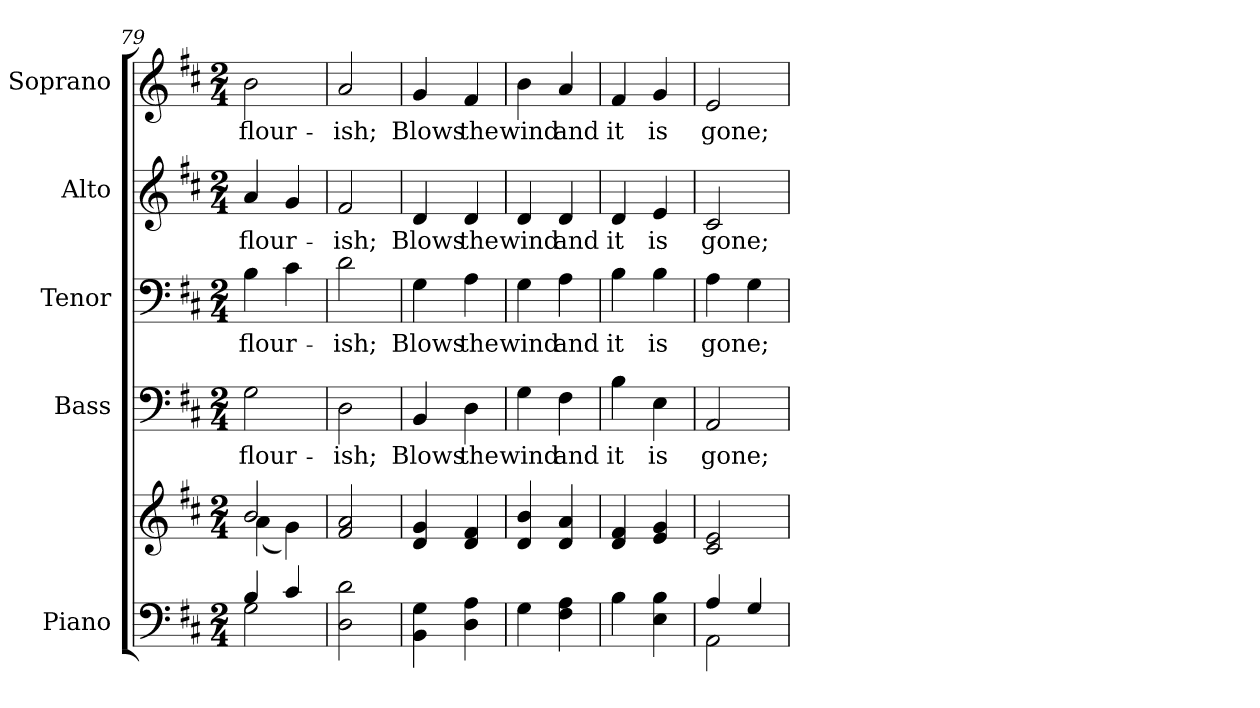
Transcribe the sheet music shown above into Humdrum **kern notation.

**kern	**kern	**kern	**text	**kern	**text	**kern	**text	**kern	**text
*part5	*part5	*part4	*part4	*part3	*part3	*part2	*part2	*part1	*part1
*staff6	*staff5	*staff4	*staff4	*staff3	*staff3	*staff2	*staff2	*staff1	*staff1
*I"Piano	*	*I"Bass	*	*I"Tenor	*	*I"Alto	*	*I"Soprano	*
*I'Pno.	*	*I'B.	*	*I'T.	*	*I'A.	*	*I'S.	*
*clefF4	*clefG2	*clefF4	*	*clefF4	*	*clefG2	*	*clefG2	*
*k[f#c#]	*k[f#c#]	*k[f#c#]	*	*k[f#c#]	*	*k[f#c#]	*	*k[f#c#]	*
*D:	*D:	*D:	*	*D:	*	*D:	*	*D:	*
*M2/4	*M2/4	*M2/4	*	*M2/4	*	*M2/4	*	*M2/4	*
=79	=79	=79	=79	=79	=79	=79	=79	=79	=79
*^	*^	*	*	*	*	*	*	*	*
!	!	!	!	!	!LO:LY:b:color=#000000	!	!	!	!	!	!
!	!	!	!	!	!	!	!LO:LY:b:color=#000000	!	!	!	!
!	!	!	!	!	!	!	!	!	!LO:LY:b:color=#000000	!	!
!	!	!	!	!	!	!	!	!	!	!	!LO:LY:b:color=#000000
4Bi/	2Gi\	2bi/	(4ai\	2Gi\	flour-	4Bi\	flour-	4ai/	flour-	2bi\	flour-
4c#i/	.	.	4gi\)	.	.	4c#i\	.	4gi/	.	.	.
*v	*v	*	*	*	*	*	*	*	*	*	*
*	*v	*v	*	*	*	*	*	*	*	*
=80	=80	=80	=80	=80	=80	=80	=80	=80	=80
*	*^	*	*	*	*	*	*	*	*
!	!	!	!	!LO:LY:b:color=#000000	!	!	!	!	!	!
*	*v	*v	*	*	*	*	*	*	*	*
*	*^	*	*	*	*	*	*	*	*
!	!	!	!	!	!	!LO:LY:b:color=#000000	!	!	!	!
*	*v	*v	*	*	*	*	*	*	*	*
*	*^	*	*	*	*	*	*	*	*
!	!	!	!	!	!	!	!	!LO:LY:b:color=#000000	!	!
*	*v	*v	*	*	*	*	*	*	*	*
*	*^	*	*	*	*	*	*	*	*
!	!	!	!	!	!	!	!	!	!	!LO:LY:b:color=#000000
*	*v	*v	*	*	*	*	*	*	*	*
2Di\ 2di	2f#i/ 2ai	2Di\	-ish;	2di\	-ish;	2f#i/	-ish;	2ai/	-ish;
!!LO:LB:g=z
=81	=81	=81	=81	=81	=81	=81	=81	=81	=81
!	!	!	!LO:LY:b:color=#000000	!	!	!	!	!	!
!	!	!	!	!	!LO:LY:b:color=#000000	!	!	!	!
!	!	!	!	!	!	!	!LO:LY:b:color=#000000	!	!
!	!	!	!	!	!	!	!	!	!LO:LY:b:color=#000000
4BBi\ 4Gi	4di/ 4gi	4BBi/	Blows	4Gi\	Blows	4di/	Blows	4gi/	Blows
!	!	!	!LO:LY:b:color=#000000	!	!	!	!	!	!
!	!	!	!	!	!LO:LY:b:color=#000000	!	!	!	!
!	!	!	!	!	!	!	!LO:LY:b:color=#000000	!	!
!	!	!	!	!	!	!	!	!	!LO:LY:b:color=#000000
4Di\ 4Ai	4di/ 4f#i	4Di\	the	4Ai\	the	4di/	the	4f#i/	the
=82	=82	=82	=82	=82	=82	=82	=82	=82	=82
!	!	!	!LO:LY:b:color=#000000	!	!	!	!	!	!
!	!	!	!	!	!LO:LY:b:color=#000000	!	!	!	!
!	!	!	!	!	!	!	!LO:LY:b:color=#000000	!	!
!	!	!	!	!	!	!	!	!	!LO:LY:b:color=#000000
4Gi\	4di/ 4bi	4Gi\	wind	4Gi\	wind	4di/	wind	4bi\	wind
!	!	!	!LO:LY:b:color=#000000	!	!	!	!	!	!
!	!	!	!	!	!LO:LY:b:color=#000000	!	!	!	!
!	!	!	!	!	!	!	!LO:LY:b:color=#000000	!	!
!	!	!	!	!	!	!	!	!	!LO:LY:b:color=#000000
4F#i\ 4Ai	4di/ 4ai	4F#i\	and	4Ai\	and	4di/	and	4ai/	and
=83	=83	=83	=83	=83	=83	=83	=83	=83	=83
!	!	!	!LO:LY:b:color=#000000	!	!	!	!	!	!
!	!	!	!	!	!LO:LY:b:color=#000000	!	!	!	!
!	!	!	!	!	!	!	!LO:LY:b:color=#000000	!	!
!	!	!	!	!	!	!	!	!	!LO:LY:b:color=#000000
4Bi\	4di/ 4f#i	4Bi\	it	4Bi\	it	4di/	it	4f#i/	it
!	!	!	!LO:LY:b:color=#000000	!	!	!	!	!	!
!	!	!	!	!	!LO:LY:b:color=#000000	!	!	!	!
!	!	!	!	!	!	!	!LO:LY:b:color=#000000	!	!
!	!	!	!	!	!	!	!	!	!LO:LY:b:color=#000000
4Ei\ 4Bi	4ei/ 4gi	4Ei\	is	4Bi\	is	4ei/	is	4gi/	is
=84	=84	=84	=84	=84	=84	=84	=84	=84	=84
*^	*	*	*	*	*	*	*	*	*
!	!	!	!	!LO:LY:b:color=#000000	!	!	!	!	!	!
!	!	!	!	!	!	!LO:LY:b:color=#000000	!	!	!	!
!	!	!	!	!	!	!	!	!LO:LY:b:color=#000000	!	!
!	!	!	!	!	!	!	!	!	!	!LO:LY:b:color=#000000
4Ai/	2AAi\	2c#i/ 2ei	2AAi/	gone;	4Ai\	gone;	2c#i/	gone;	2ei/	gone;
4Gi/	.	.	.	.	4Gi\	.	.	.	.	.
*v	*v	*	*	*	*	*	*	*	*	*
=	=	=	=	=	=	=	=	=	=
*-	*-	*-	*-	*-	*-	*-	*-	*-	*-
